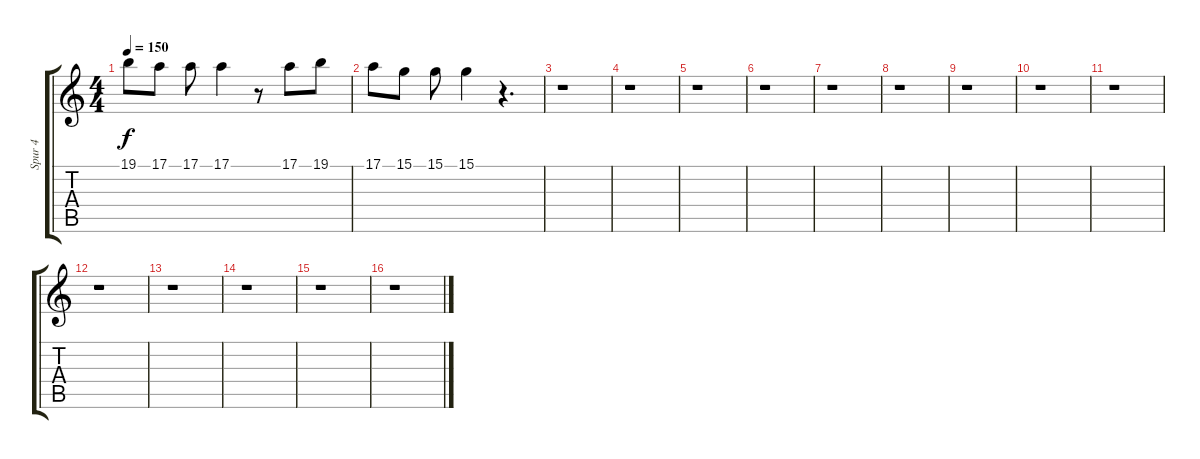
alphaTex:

\track ("Spur 4" "Spur 4") {instrument flute}
\staff {score tabs}
\tuning (E4 B3 G3 D3 A2 E2) {hide}
\ts (4 4)
\tempo 150
\clef g2
\ks c
19.1.8{dy f} 17.1.8 17.1.8 17.1.4 r.8 17.1.8 19.1.8 |
17.1.8 15.1.8 15.1.8 15.1.4 r.4{d} |
r.1 |
r.1 |
r.1 |
r.1 |
r.1 |
r.1 |
r.1 |
r.1 |
r.1 |
r.1 |
r.1 |
r.1 |
r.1 |
r.1
